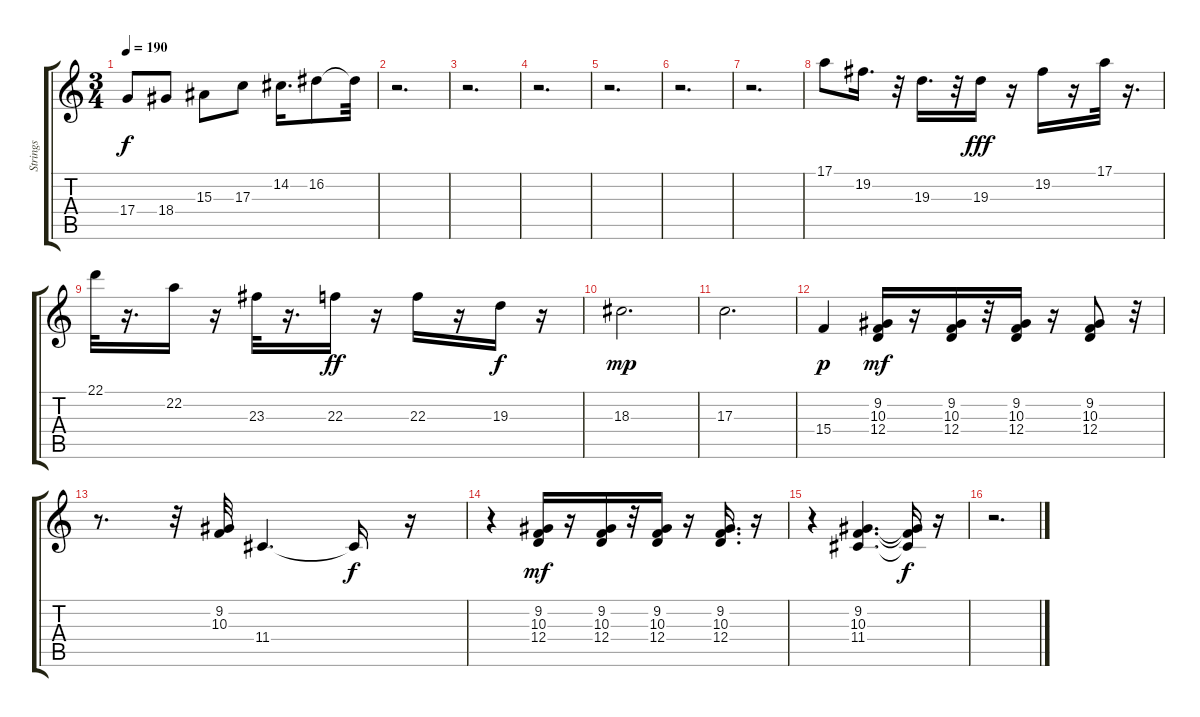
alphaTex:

\track ("Strings" "Strings") {instrument stringensemble1}
\staff {score tabs}
\tuning (E4 B3 G3 D3 A2 E2) {hide}
\ts (3 4)
\tempo 190
\clef g2
\ks c
17.4.8{dy f} 18.4.8 15.3.8 17.3.8 14.2.16{d} 16.2.8 16.2{t}.32 |
r.2{d} |
r.2{d} |
r.2{d} |
r.2{d} |
r.2{d} |
r.2{d} |
17.1.8 19.2.16{d} r.32 19.3.16{d} r.32 19.3.16{dy fff} r.16 19.2.16 r.16 17.1.32 r.16{d} |
22.1.32 r.16{d} 22.2.16 r.16 23.3.32 r.16{d} 22.3.16{dy ff} r.16 22.3.16 r.16 19.3.16{dy f} r.16 |
18.3.2{d dy mp} |
17.3.2{d} |
15.4.4{dy p} (9.2 10.3 12.4).16{dy mf} r.16 (9.2 10.3 12.4).16 r.32 (9.2 10.3 12.4).16 r.16 (9.2 10.3 12.4).8 r.32 |
r.8{d} r.32 (9.2 10.3).32 11.4.4{d} 11.4{t}.16{dy f} r.16 |
r.4 (9.2 10.3 12.4).16{dy mf} r.16 (9.2 10.3 12.4).16 r.32 (9.2 10.3 12.4).16 r.16 (9.2 10.3 12.4).16{d} r.16 |
r.4 (9.2 10.3 11.4).4{d} (9.2{t} 10.3{t} 11.4{t}).16{dy f} r.16 |
r.2{d}
